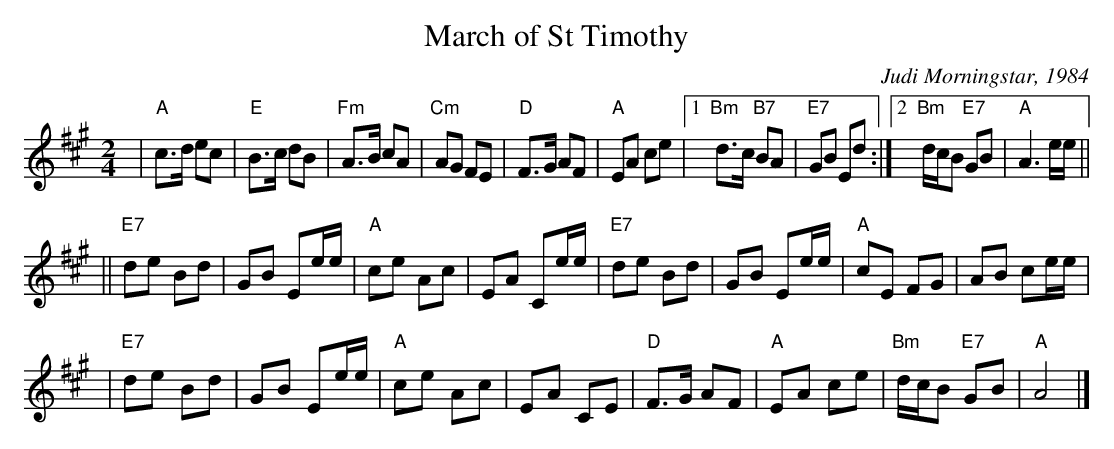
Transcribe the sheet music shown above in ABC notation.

X:1
T: March of St Timothy
C: Judi Morningstar, 1984
M: 2/4
L: 1/4
K: A
| "A"c3/4d/4 e/c/ | "E"B3/4c/4 d/B/ \
| "Fm"A3/4B/4 c/A/ | "Cm"A/G/ F/E/ \
| "D"F3/4G/4 A/F/ | "A"E/A/ c/e/ \
|[1"Bm"d3/4c/4 "B7"B/A/ | "E7"G/B/ E/d/ \
:|2"Bm"d/4c/4B/ "E7"G/B/ | "A"A3/e/4e/4 ||
|| "E7"d/e/ B/d/ | G/B/ E/e/4e/4 \
| "A"c/e/ A/c/ | E/A/ C/e/4e/4 \
| "E7"d/e/ B/d/ | G/B/ E/e/4e/4 \
| "A"c/E/ F/G/ | A/B/ c/e/4e/4 |
| "E7"d/e/ B/d/ | G/B/ E/e/4e/4 \
| "A"c/e/ A/c/ | E/A/ C/E/ \
| "D"F3/4G/4 A/F/ | "A"E/A/ c/e/ \
| "Bm"d/4c/4B/ "E7"G/B/ | "A"A2 |]
